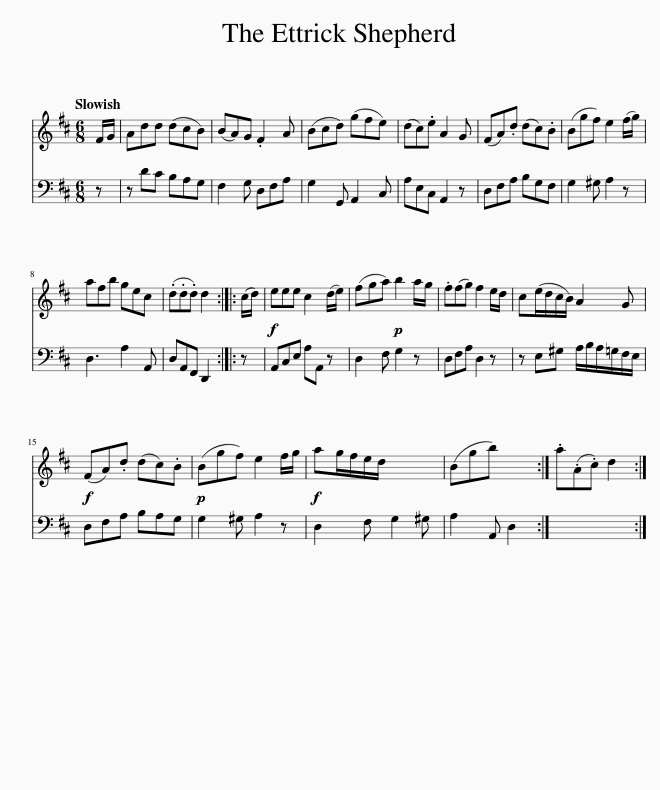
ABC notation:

X:1
%%score 1 2
L:1/8
Q:1/4=120
M:6/8
I:linebreak $
K:D
V:1 treble
V:2 bass
V:1
 F/G/ | Add (dcB) | (BA)G .F2 A | (Bcd) (gfe) | (dc).e A2 G | %5
 (FA).d (dc).B | (Bgf) e2 (f/g/) |$ afb gec | (.d.d.d) d2 :: (c/d/) | %10
!f! eee c2 (d/e/) | (fga)!p! b2 a/g/ | .f(fg) f2 e/d/ | c(e/d/c/B/) A2 G |$!f! (FA).d (dc).B | %15
!p! (Bgf) e2 f/g/ |!f! ag/f/e/d/ x3 | (Bgb) x2 :| .a(.A.c) d2 :| %19
V:2
 z | z DC B,A,G, | F,2 G, D,F,A, | G,2 G,, A,,2 C, | A,E,C, A,,2 z | %5
 D,F,A, B,G,F, | G,2 ^G, A,2 z |$ D,3 A,2 A,, | D,A,,F,, D,,2 :: z | %10
 A,,C,E, A,A,, z | D,2 F, G,2 z | D,F,A, D,2 z | z E,^G, A,/B,/A,/=G,/F,/E,/ |$ D,F,A, B,A,G, | %15
 G,2 ^G, A,2 z | D,2 F, G,2 ^G, | A,2 A,, D,2 :| x5 :| %19
